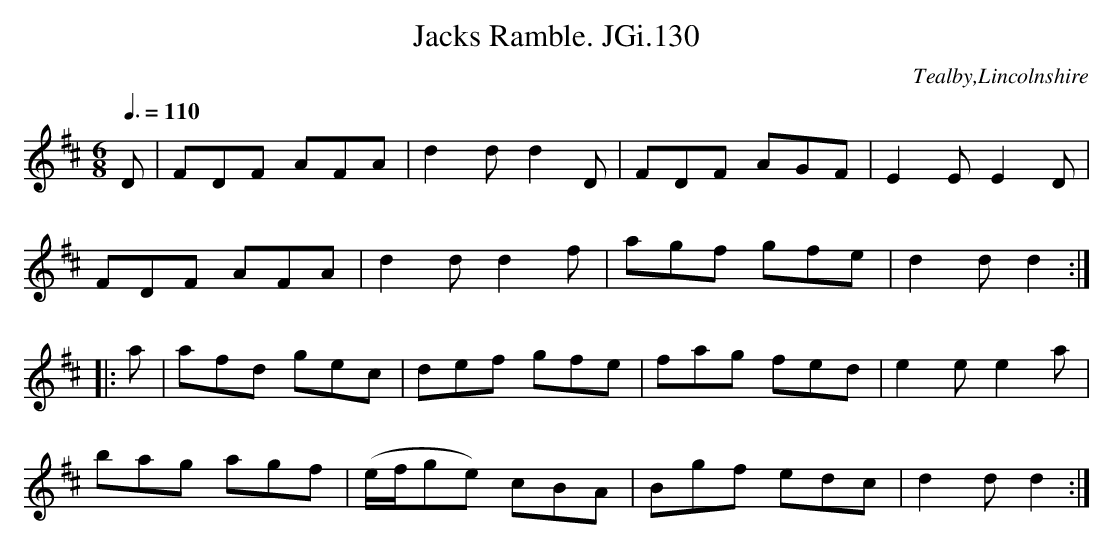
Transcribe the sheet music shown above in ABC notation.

X:1
T:Jacks Ramble. JGi.130
L:1/8
M:6/8
O:Tealby,Lincolnshire
Q:3/8=110
K:D
D|FDF AFA|d2dd2D|FDF AGF|E2EE2D|
FDF AFA|d2dd2f|agf gfe|d2dd2:|
|:a|afd gec|def gfe|fag fed|e2ee2a|
bag agf|(e/f/ge) cBA|Bgf edc|d2dd2:|
